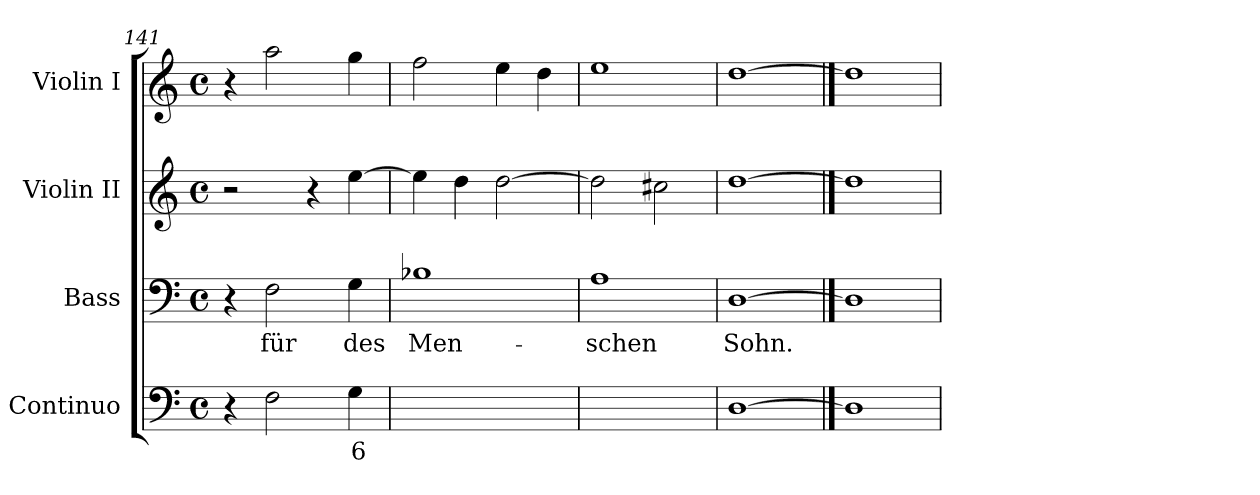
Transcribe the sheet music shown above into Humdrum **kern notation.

**kern	**text	**kern	**text	**kern	**kern
*part4	*part4	*part3	*part3	*part2	*part1
*staff4	*staff4	*staff3	*staff3	*staff2	*staff1
*I"Continuo	*	*I"Bass	*	*I"Violin II	*I"Violin I
*	*	*I'B	*	*I'Vn II	*I'Vn I
*clefF4	*	*clefF4	*	*clefG2	*clefG2
*k[]	*	*k[]	*	*k[]	*k[]
*C:	*	*C:	*	*C:	*C:
*M4/4	*	*M4/4	*	*M4/4	*M4/4
*met(c)	*	*met(c)	*	*met(c)	*met(c)
=141	=141	=141	=141	=141	=141
4r	.	4r	.	2r	4r
!	!	!	!LO:LY:b	!	!
2F	.	2F	für	.	2aa
.	.	.	.	4r	.
!	!LO:LY:b	!	!LO:LY:b	!	!
4G	6	4G	des	[4ee	4gg
=142	=142	=142	=142	=142	=142
!	!LO:LY:b	!	!LO:LY:b	!	!
[2B-Xyy	4	1B-X	Men-	4ee]	2ff
.	.	.	.	4dd	.
!	!LO:LY:b	!	!	!	!
2B-yy]	3	.	.	[2dd	4ee
.	.	.	.	.	4dd
=143	=143	=143	=143	=143	=143
!	!LO:LY:b	!	!LO:LY:b	!	!
[2Ayy	4	1A	-schen	2dd]	1ee
2Ayy]	.	.	.	2cc#X	.
=144	=144	=144	=144	=144	=144
!	!	!	!LO:LY:b	!	!
[1D	.	[1D	Sohn.	[1dd	[1dd
==145	==145	==145	==145	==145	==145
1D]	.	1D]	.	1dd]	1dd]
=	=	=	=	=	=
*-	*-	*-	*-	*-	*-
